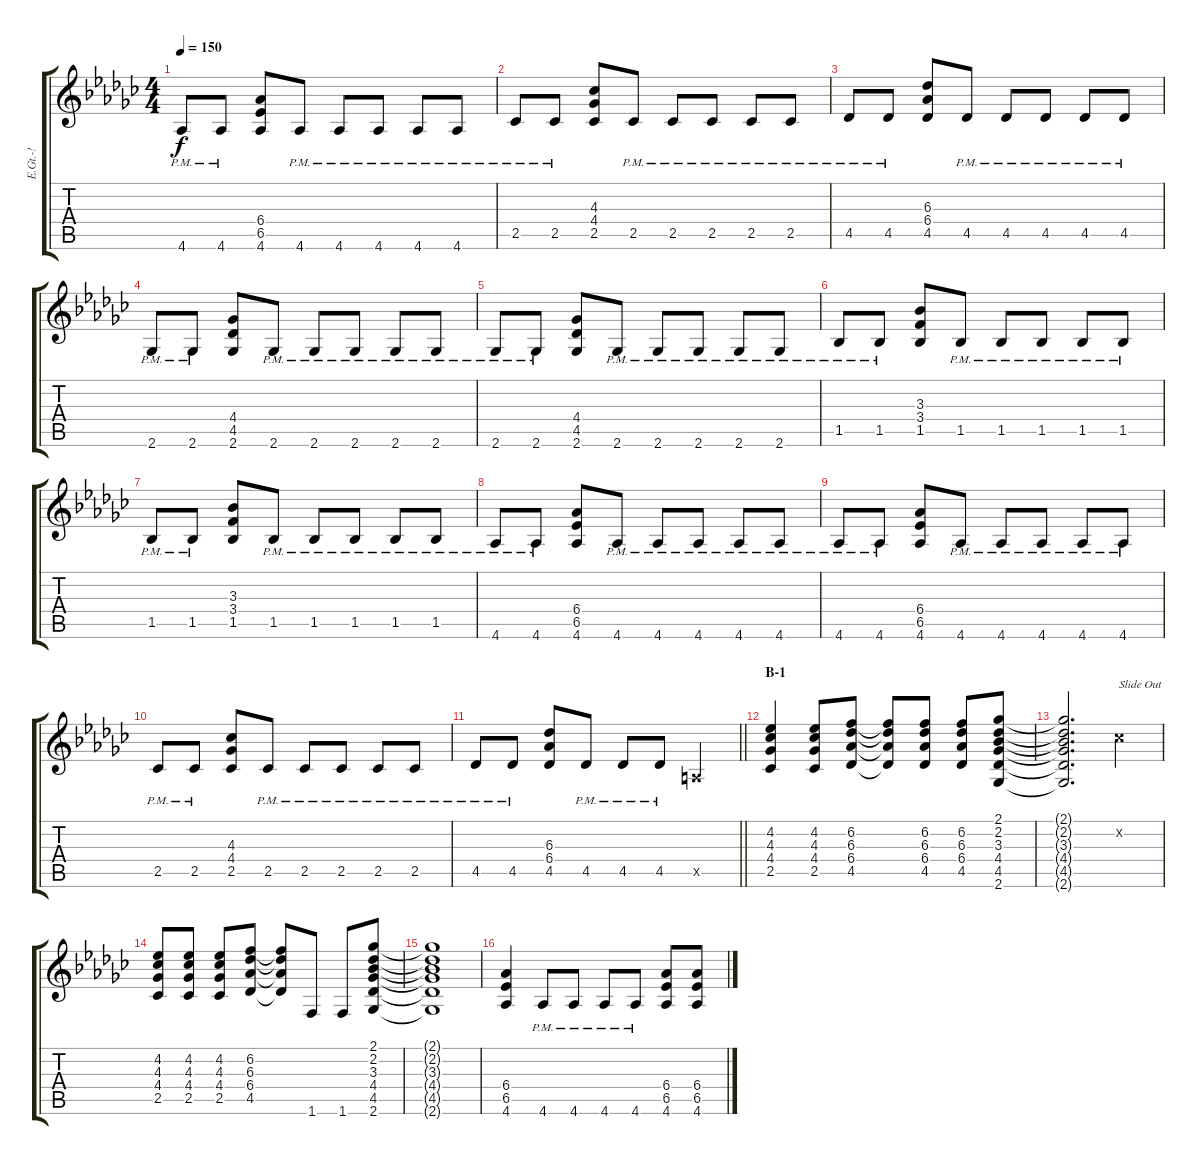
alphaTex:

\track ("E.Gt.-!" "E.Gt.-!") {instrument distortionguitar}
\staff {score tabs}
\tuning (E4 B3 G3 D3 A2 E2) {hide}
\ts (4 4)
\tempo 150
\clef g2
\ks gb
4.6{pm}.8{dy f} 4.6{pm}.8 (6.4 6.5 4.6).8 4.6{pm}.8 4.6{pm}.8 4.6{pm}.8 4.6{pm}.8 4.6{pm}.8 |
2.5{pm}.8 2.5{pm}.8 (4.3 4.4 2.5).8 2.5{pm}.8 2.5{pm}.8 2.5{pm}.8 2.5{pm}.8 2.5{pm}.8 |
4.5{pm}.8 4.5{pm}.8 (6.3 6.4 4.5).8 4.5{pm}.8 4.5{pm}.8 4.5{pm}.8 4.5{pm}.8 4.5{pm}.8 |
2.6{pm}.8 2.6{pm}.8 (4.4 4.5 2.6).8 2.6{pm}.8 2.6{pm}.8 2.6{pm}.8 2.6{pm}.8 2.6{pm}.8 |
2.6{pm}.8 2.6{pm}.8 (4.4 4.5 2.6).8 2.6{pm}.8 2.6{pm}.8 2.6{pm}.8 2.6{pm}.8 2.6{pm}.8 |
1.5{pm}.8 1.5{pm}.8 (3.3 3.4 1.5).8 1.5{pm}.8 1.5{pm}.8 1.5{pm}.8 1.5{pm}.8 1.5{pm}.8 |
1.5{pm}.8 1.5{pm}.8 (3.3 3.4 1.5).8 1.5{pm}.8 1.5{pm}.8 1.5{pm}.8 1.5{pm}.8 1.5{pm}.8 |
4.6{pm}.8 4.6{pm}.8 (6.4 6.5 4.6).8 4.6{pm}.8 4.6{pm}.8 4.6{pm}.8 4.6{pm}.8 4.6{pm}.8 |
4.6{pm}.8 4.6{pm}.8 (6.4 6.5 4.6).8 4.6{pm}.8 4.6{pm}.8 4.6{pm}.8 4.6{pm}.8 4.6{pm}.8 |
2.5{pm}.8 2.5{pm}.8 (4.3 4.4 2.5).8 2.5{pm}.8 2.5{pm}.8 2.5{pm}.8 2.5{pm}.8 2.5{pm}.8 |
\barLineRight lightlight
4.5{pm}.8 4.5{pm}.8 (6.3 6.4 4.5).8 4.5{pm}.8 4.5{pm}.8 4.5{pm}.8 0.5{x}.4 |
\section ("" "B-1")
(4.2 4.3 4.4 2.5).4 (4.2 4.3 4.4 2.5).8 (6.2 6.3 6.4 4.5).8 (6.2{t} 6.3{t} 6.4{t} 4.5{t}).8 (6.2 6.3 6.4 4.5).8 (6.2 6.3 6.4 4.5).8 (2.1 2.2 3.3 4.4 4.5 2.6).8 |
(2.1{t} 2.2{t} 3.3{t} 4.4{t} 4.5{t} 2.6{t}).2{d} 0.2{x}.4{txt "Slide Out"} |
(4.2 4.3 4.4 2.5).8 (4.2 4.3 4.4 2.5).8 (4.2 4.3 4.4 2.5).8 (6.2 6.3 6.4 4.5).8 (6.2{t} 6.3{t} 6.4{t} 4.5{t}).8 1.6.8 1.6.8 (2.1 2.2 3.3 4.4 4.5 2.6).8 |
(2.1{t} 2.2{t} 3.3{t} 4.4{t} 4.5{t} 2.6{t}).1 |
(6.4 6.5 4.6).4 4.6{pm}.8 4.6{pm}.8 4.6{pm}.8 4.6{pm}.8 (6.4 6.5 4.6).8 (6.4 6.5 4.6).8
